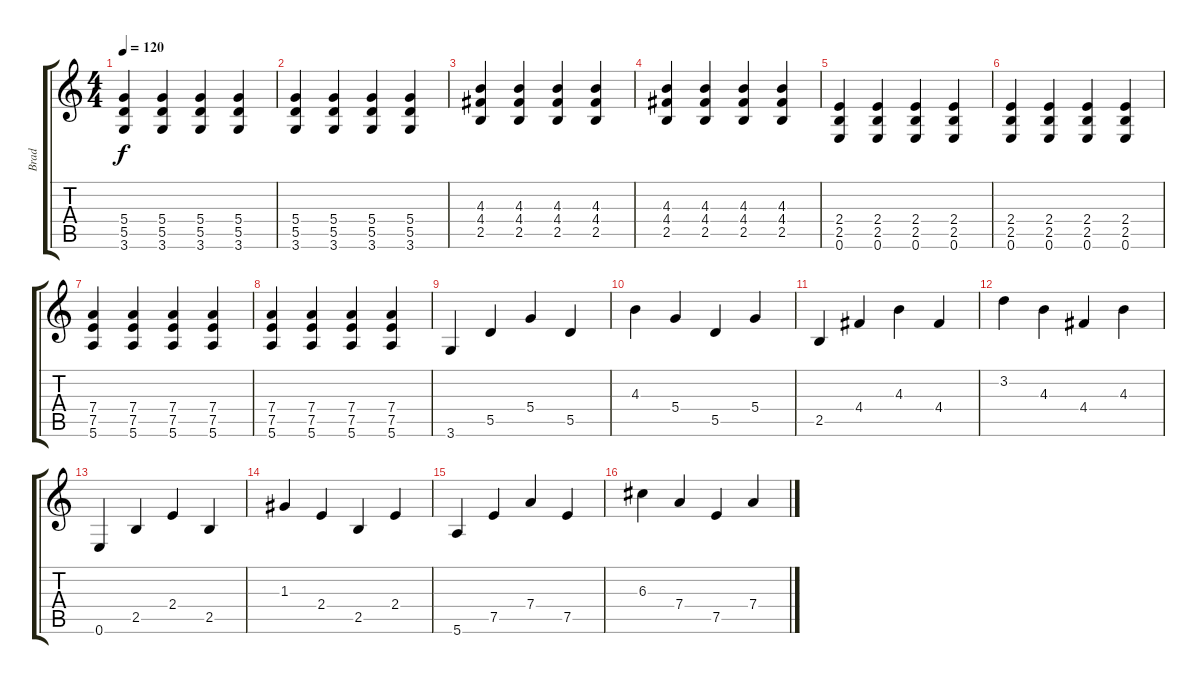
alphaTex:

\track ("Brad" "Brad") {instrument acousticguitarsteel}
\staff {score tabs}
\tuning (E4 B3 G3 D3 A2 E2) {hide}
\ts (4 4)
\tempo 120
\clef g2
\ks c
(5.4 5.5 3.6).4{dy f} (5.4 5.5 3.6).4 (5.4 5.5 3.6).4 (5.4 5.5 3.6).4 |
(5.4 5.5 3.6).4 (5.4 5.5 3.6).4 (5.4 5.5 3.6).4 (5.4 5.5 3.6).4 |
(4.3 4.4 2.5).4 (4.3 4.4 2.5).4 (4.3 4.4 2.5).4 (4.3 4.4 2.5).4 |
(4.3 4.4 2.5).4 (4.3 4.4 2.5).4 (4.3 4.4 2.5).4 (4.3 4.4 2.5).4 |
(2.4 2.5 0.6).4 (2.4 2.5 0.6).4 (2.4 2.5 0.6).4 (2.4 2.5 0.6).4 |
(2.4 2.5 0.6).4 (2.4 2.5 0.6).4 (2.4 2.5 0.6).4 (2.4 2.5 0.6).4 |
(7.4 7.5 5.6).4 (7.4 7.5 5.6).4 (7.4 7.5 5.6).4 (7.4 7.5 5.6).4 |
(7.4 7.5 5.6).4 (7.4 7.5 5.6).4 (7.4 7.5 5.6).4 (7.4 7.5 5.6).4 |
3.6.4 5.5.4 5.4.4 5.5.4 |
4.3.4 5.4.4 5.5.4 5.4.4 |
2.5.4 4.4.4 4.3.4 4.4.4 |
3.2.4 4.3.4 4.4.4 4.3.4 |
0.6.4 2.5.4 2.4.4 2.5.4 |
1.3.4 2.4.4 2.5.4 2.4.4 |
5.6.4 7.5.4 7.4.4 7.5.4 |
6.3.4 7.4.4 7.5.4 7.4.4
